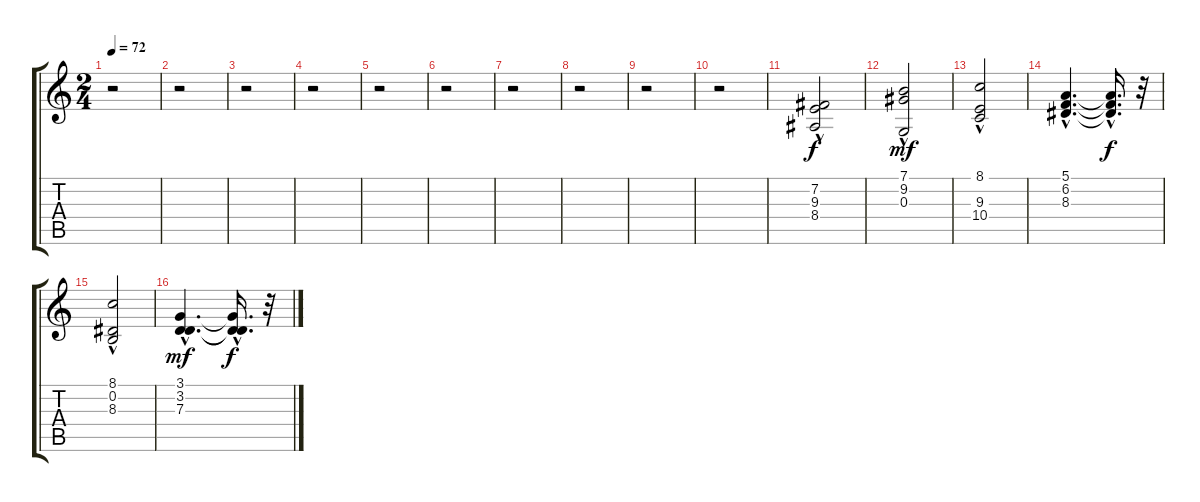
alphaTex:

\track "" {instrument synthvoice}
\staff {score tabs}
\tuning (E4 B3 G3 D3 A2 E2) {hide}
\ts (2 4)
\tempo 72
\clef g2
\ks c
r.2{dy f} |
r.2 |
r.2 |
r.2 |
r.2 |
r.2 |
r.2 |
r.2 |
r.2 |
r.2 |
(7.2 9.3{hac} 8.4{hac}).2 |
(7.1 9.2 0.3{hac}).2{dy mf} |
(8.1 9.3{hac} 10.4{hac}).2 |
(5.1{hac} 6.2{hac} 8.3{hac}).4{d} (5.1{hac t} 6.2{hac t} 8.3{hac t}).16{d dy f} r.32 |
(8.1 0.2{hac} 8.3{hac}).2 |
(3.1{hac} 3.2{hac} 7.3{hac}).4{d dy mf} (3.1{hac t} 3.2{hac t} 7.3{hac t}).16{d dy f} r.32
